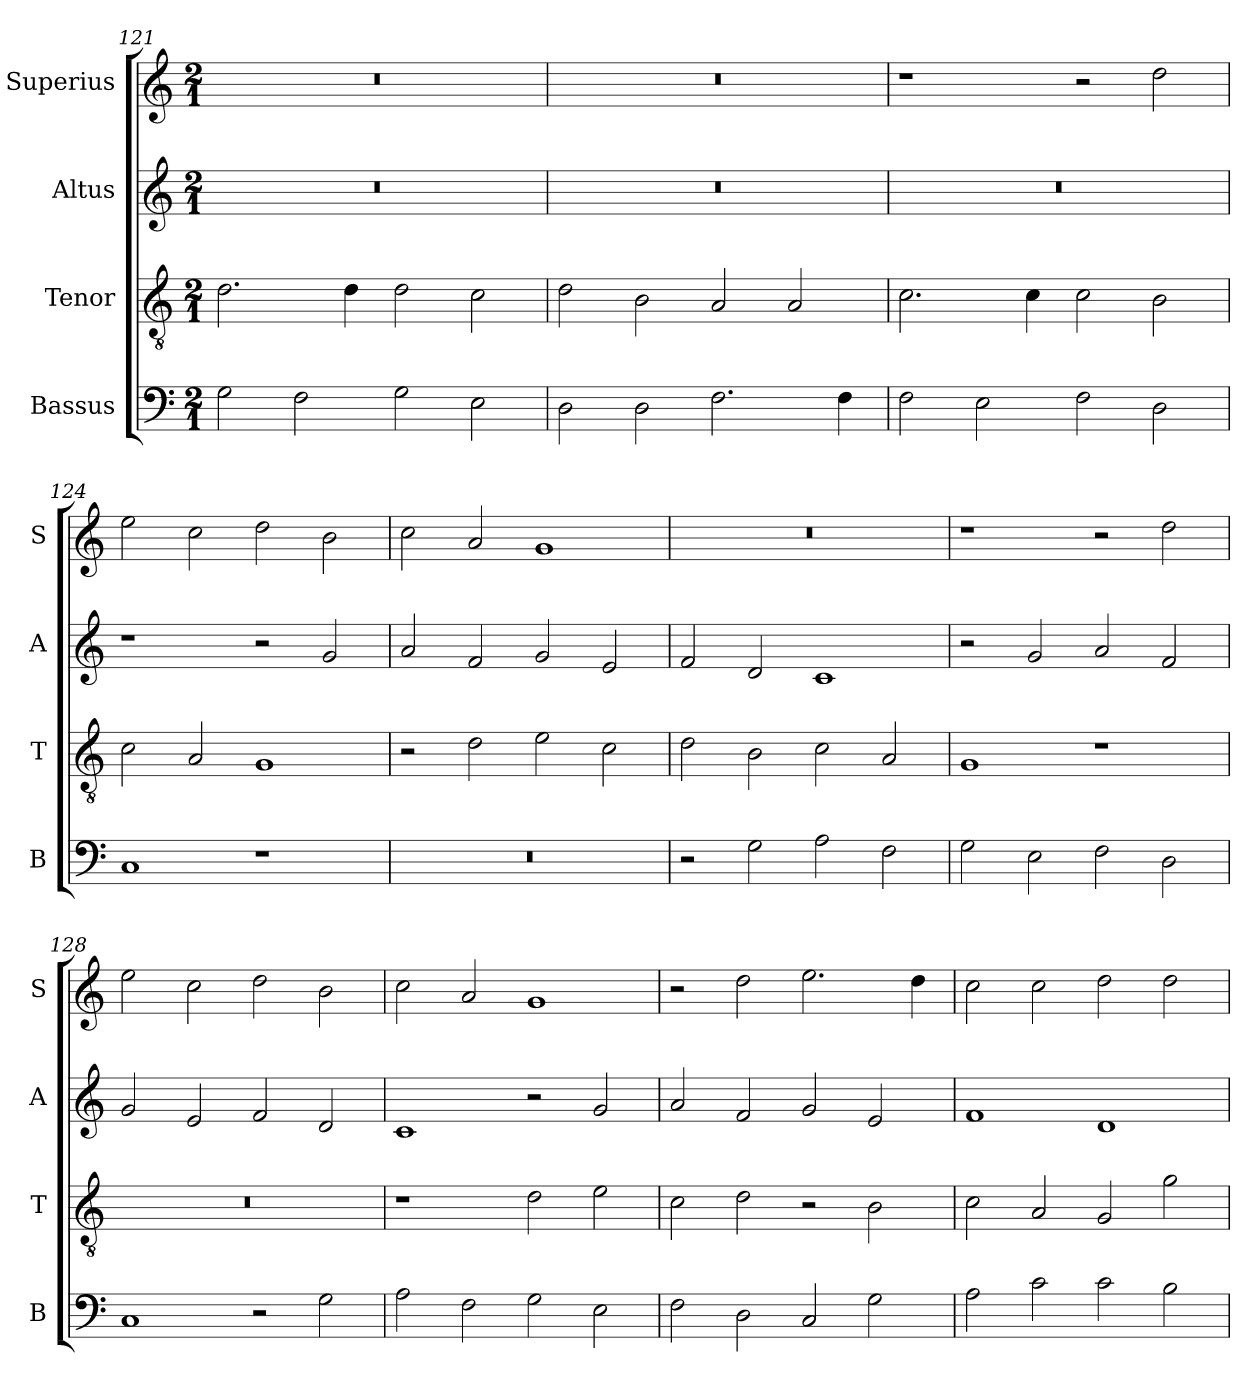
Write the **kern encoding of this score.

**kern	**kern	**kern	**kern
*part4	*part3	*part2	*part1
*staff4	*staff3	*staff2	*staff1
*I"Bassus	*I"Tenor	*I"Altus	*I"Superius
*I'B	*I'T	*I'A	*I'S
*clefF4	*clefGv2	*clefG2	*clefG2
*k[]	*k[]	*k[]	*k[]
*C:	*C:	*C:	*C:
*M2/1	*M2/1	*M2/1	*M2/1
=121	=121	=121	=121
2G	2.d	0r	0r
2F	.	.	.
.	4d	.	.
2G	2d	.	.
2E	2c	.	.
=122	=122	=122	=122
2D	2d	0r	0r
2D	2B	.	.
2.F	2A	.	.
.	2A	.	.
4F	.	.	.
=123	=123	=123	=123
2F	2.c	0r	1r
2E	.	.	.
.	4c	.	.
2F	2c	.	2r
2D	2B	.	2dd
=124	=124	=124	=124
1C	2c	1r	2ee
.	2A	.	2cc
1r	1G	2r	2dd
.	.	2g	2b
=125	=125	=125	=125
0r	2r	2a	2cc
.	2d	2f	2a
.	2e	2g	1g
.	2c	2e	.
=126	=126	=126	=126
2r	2d	2f	0r
2G	2B	2d	.
2A	2c	1c	.
2F	2A	.	.
=127	=127	=127	=127
2G	1G	2r	1r
2E	.	2g	.
2F	1r	2a	2r
2D	.	2f	2dd
=128	=128	=128	=128
1C	0r	2g	2ee
.	.	2e	2cc
2r	.	2f	2dd
2G	.	2d	2b
=129	=129	=129	=129
2A	1r	1c	2cc
2F	.	.	2a
2G	2d	2r	1g
2E	2e	2g	.
=130	=130	=130	=130
2F	2c	2a	2r
2D	2d	2f	2dd
2C	2r	2g	2.ee
2G	2B	2e	.
.	.	.	4dd
=131	=131	=131	=131
2A	2c	1f	2cc
2c	2A	.	2cc
2c	2G	1d	2dd
2B	2g	.	2dd
=	=	=	=
*-	*-	*-	*-
